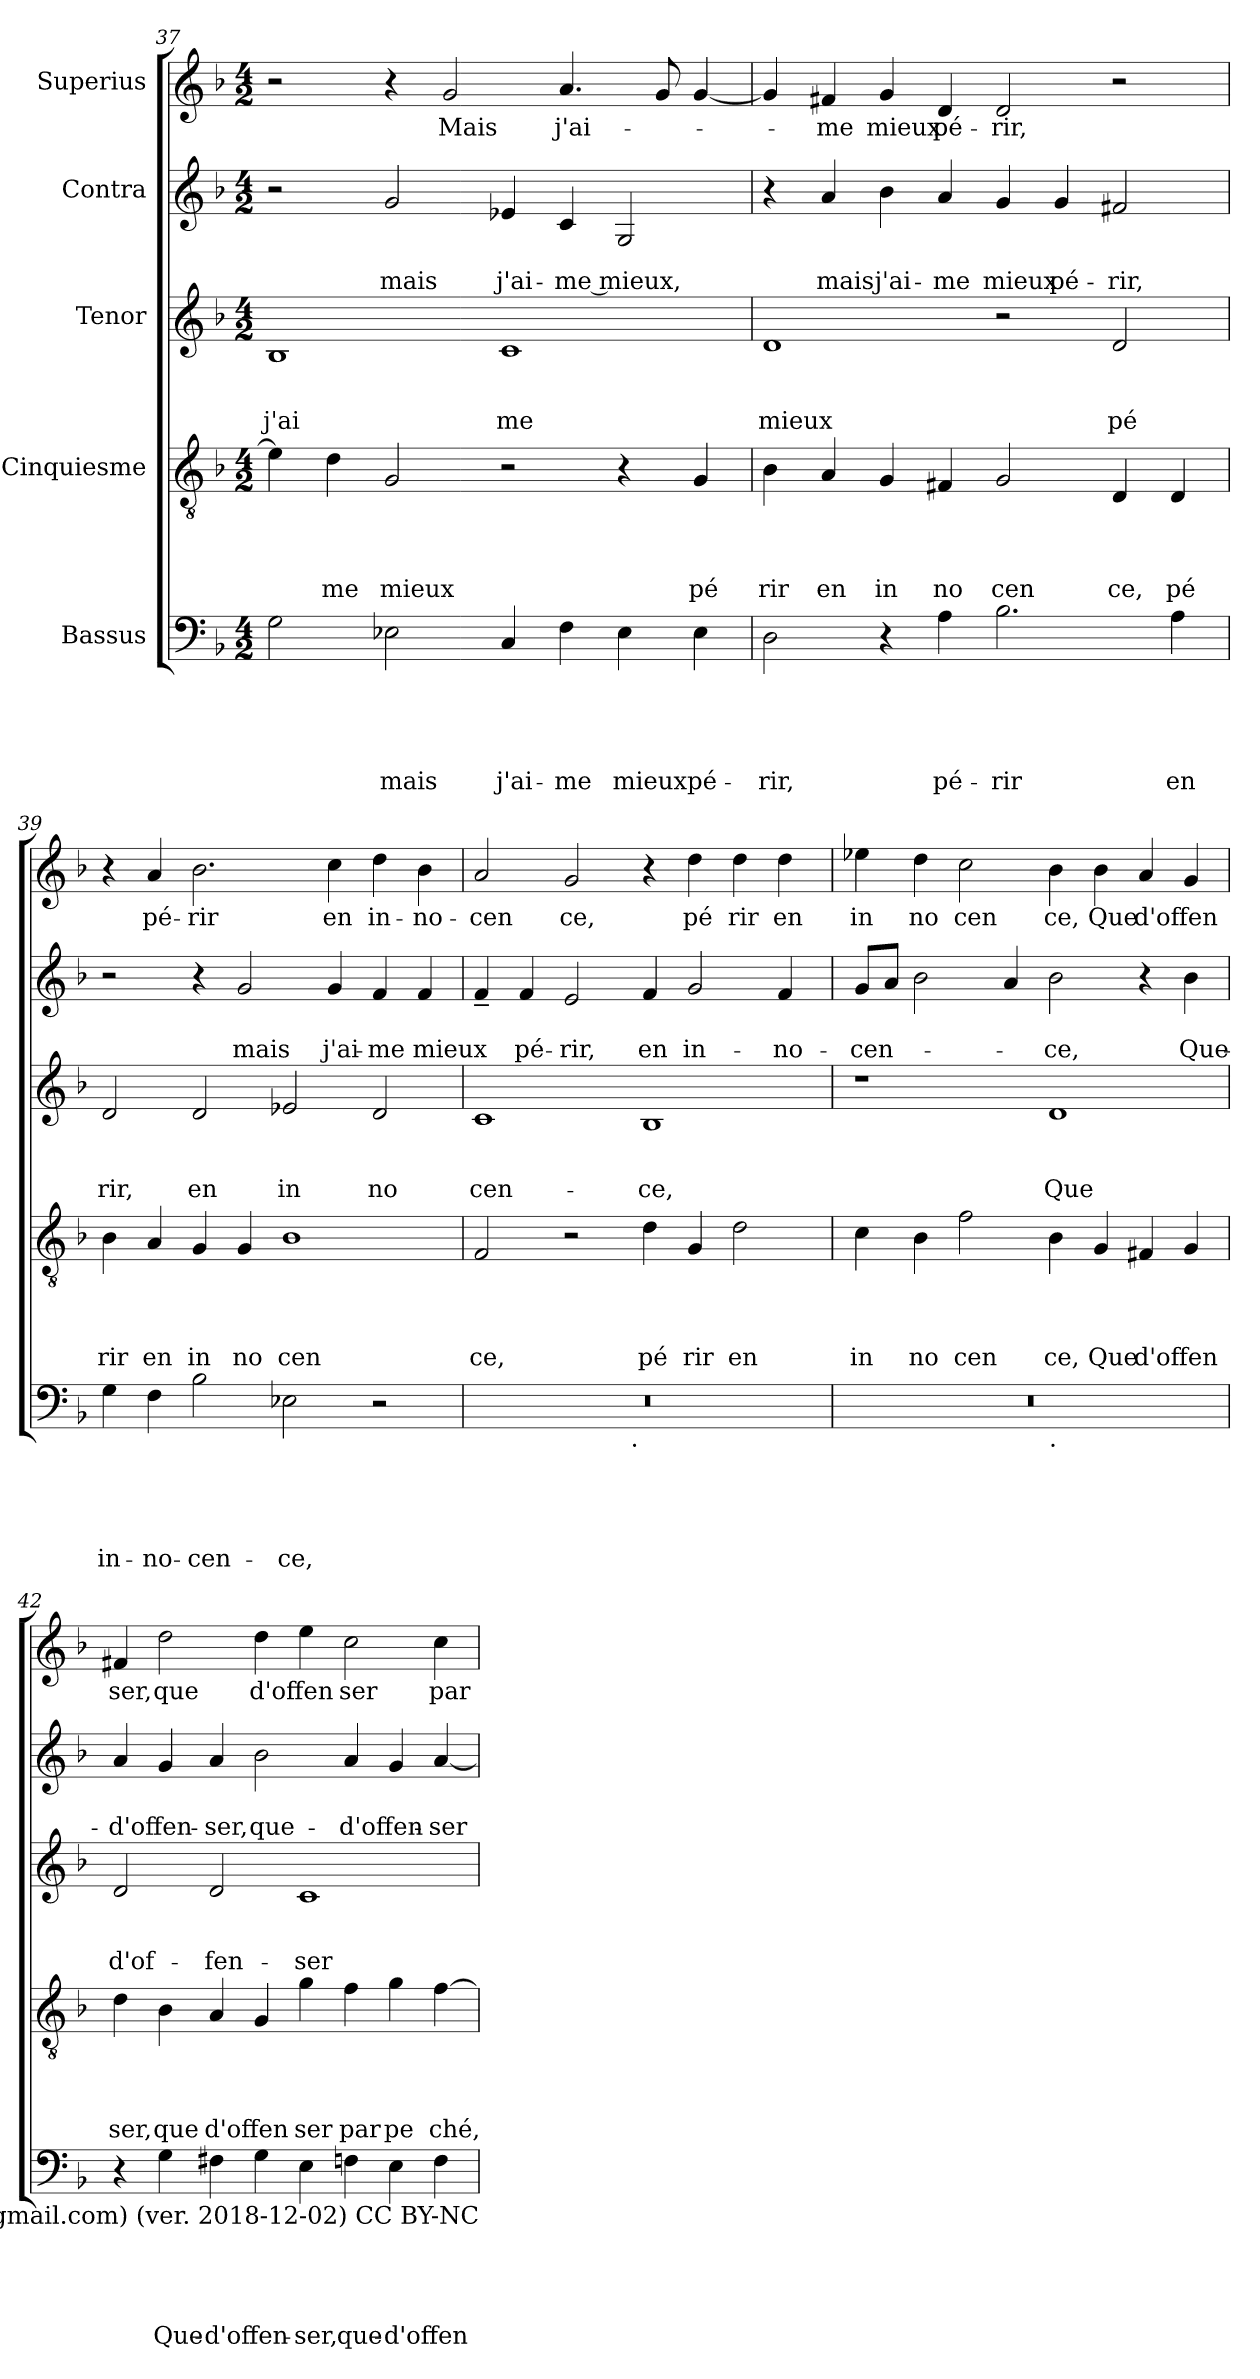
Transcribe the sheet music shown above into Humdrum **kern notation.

**kern	**text	**text	**text	**text	**text	**kern	**text	**text	**text	**text	**kern	**text	**text	**text	**kern	**text	**text	**kern	**text
*part5	*part5	*part5	*part5	*part5	*part5	*part4	*part4	*part4	*part4	*part4	*part3	*part3	*part3	*part3	*part2	*part2	*part2	*part1	*part1
*staff5	*staff5	*staff5	*staff5	*staff5	*staff5	*staff4	*staff4	*staff4	*staff4	*staff4	*staff3	*staff3	*staff3	*staff3	*staff2	*staff2	*staff2	*staff1	*staff1
*I"Bassus	*	*	*	*	*	*I"Cinquiesme	*	*	*	*	*I"Tenor	*	*	*	*I"Contra	*	*	*I"Superius	*
*clefF4	*	*	*	*	*	*clefGv2	*	*	*	*	*clefG2	*	*	*	*clefG2	*	*	*clefG2	*
*k[b-]	*	*	*	*	*	*k[b-]	*	*	*	*	*k[b-]	*	*	*	*k[b-]	*	*	*k[b-]	*
*F:	*	*	*	*	*	*F:	*	*	*	*	*F:	*	*	*	*F:	*	*	*F:	*
*M4/2	*	*	*	*	*	*M4/2	*	*	*	*	*M4/2	*	*	*	*M4/2	*	*	*M4/2	*
=37	=37	=37	=37	=37	=37	=37	=37	=37	=37	=37	=37	=37	=37	=37	=37	=37	=37	=37	=37
!	!	!	!	!	!	!	!	!	!	!	!	!	!	!LO:LY:b	!	!	!	!	!
2G\	.	.	.	.	.	4e-\]	.	.	.	.	1B-	.	.	j'ai	2r	.	.	2r	.
!	!	!	!	!	!	!	!	!	!	!LO:LY:b	!	!	!	!	!	!	!	!	!
.	.	.	.	.	.	4d\	.	.	.	me	.	.	.	.	.	.	.	.	.
!	!	!	!	!	!LO:LY:b	!	!	!	!	!LO:LY:b	!	!	!	!	!	!	!LO:LY:b	!	!
2E-X\	.	.	.	.	mais	2G/	.	.	.	mieux	.	.	.	.	2g/	.	mais	4r	.
!	!	!	!	!	!	!	!	!	!	!	!	!	!	!	!	!	!	!	!LO:LY:b
.	.	.	.	.	.	.	.	.	.	.	.	.	.	.	.	.	.	2g/	Mais
!	!	!	!	!	!LO:LY:b	!	!	!	!	!	!	!	!	!LO:LY:b	!	!	!LO:LY:b	!	!
4C/	.	.	.	.	j'ai-	2r	.	.	.	.	1c	.	.	me	4e-X/	.	j'ai-	.	.
!	!	!	!	!	!LO:LY:b	!	!	!	!	!	!	!	!	!	!	!	!LO:LY:b	!	!LO:LY:b
4F\	.	.	.	.	-me	.	.	.	.	.	.	.	.	.	4c/	.	-me mieux,	4.a/	j'ai-
!	!	!	!	!	!LO:LY:b	!	!	!	!	!	!	!	!	!	!	!	!	!	!
4E-\	.	.	.	.	mieuxpé-	4r	.	.	.	.	.	.	.	.	2G/	.	.	.	.
.	.	.	.	.	.	.	.	.	.	.	.	.	.	.	.	.	.	8g/	.
!	!	!	!	!	!	!	!	!	!	!LO:LY:b	!	!	!	!	!	!	!	!	!
4E-\	.	.	.	.	.	4G/	.	.	.	pé	.	.	.	.	.	.	.	[<4g/	.
=38	=38	=38	=38	=38	=38	=38	=38	=38	=38	=38	=38	=38	=38	=38	=38	=38	=38	=38	=38
!	!	!	!	!	!LO:LY:b	!	!	!	!	!LO:LY:b	!	!	!	!LO:LY:b	!	!	!	!	!
2D\	.	.	.	.	-rir,	4B-\	.	.	.	rir	1d	.	.	mieux	4r	.	.	4g/]	.
!	!	!	!	!	!	!	!	!	!	!LO:LY:b	!	!	!	!	!	!	!LO:LY:b	!	!LO:LY:b
.	.	.	.	.	.	4A/	.	.	.	en	.	.	.	.	4a/	.	mais	4f#/	-me
!	!	!	!	!	!	!	!	!	!	!LO:LY:b	!	!	!	!	!	!	!LO:LY:b	!	!LO:LY:b
4r	.	.	.	.	.	4G/	.	.	.	in	.	.	.	.	4b-\	.	j'ai-	4g/	mieux
!	!	!	!	!	!LO:LY:b	!	!	!	!	!LO:LY:b	!	!	!	!	!	!	!LO:LY:b	!	!LO:LY:b
4A\	.	.	.	.	pé-	4F#X/	.	.	.	no	.	.	.	.	4a/	.	-me	4d/	pé-
!	!	!	!	!	!LO:LY:b	!	!	!	!	!LO:LY:b	!	!	!	!	!	!	!LO:LY:b	!	!LO:LY:b
2.B-\	.	.	.	.	-rir	2G/	.	.	.	cen	2r	.	.	.	4g/	.	mieux	2d/	-rir,
!	!	!	!	!	!	!	!	!	!	!	!	!	!	!	!	!	!LO:LY:b	!	!
.	.	.	.	.	.	.	.	.	.	.	.	.	.	.	4g/	.	pé-	.	.
!	!	!	!	!	!	!	!	!	!	!LO:LY:b	!	!	!	!LO:LY:b	!	!	!LO:LY:b	!	!
.	.	.	.	.	.	4D/	.	.	.	ce,	2d/	.	.	pé	2f#X/	.	-rir,	2r	.
!	!	!	!	!	!LO:LY:b	!	!	!	!	!LO:LY:b	!	!	!	!	!	!	!	!	!
4A\	.	.	.	.	en	4D/	.	.	.	pé	.	.	.	.	.	.	.	.	.
=39	=39	=39	=39	=39	=39	=39	=39	=39	=39	=39	=39	=39	=39	=39	=39	=39	=39	=39	=39
!	!	!	!	!	!LO:LY:b	!	!	!	!	!LO:LY:b	!	!	!	!LO:LY:b	!	!	!	!	!
4G\	.	.	.	.	in-	4B-\	.	.	.	rir	2d/	.	.	rir,	2r	.	.	4r	.
!	!	!	!	!	!LO:LY:b	!	!	!	!	!LO:LY:b	!	!	!	!	!	!	!	!	!LO:LY:b
4F\	.	.	.	.	-no-	4A/	.	.	.	en	.	.	.	.	.	.	.	4a/	pé-
!	!	!	!	!	!LO:LY:b	!	!	!	!	!LO:LY:b	!	!	!	!LO:LY:b	!	!	!	!	!LO:LY:b
2B-\	.	.	.	.	-cen-	4G/	.	.	.	in	2d/	.	.	en	4r	.	.	2.b-\	-rir
!	!	!	!	!	!	!	!	!	!	!LO:LY:b	!	!	!	!	!	!	!LO:LY:b	!	!
.	.	.	.	.	.	4G/	.	.	.	no	.	.	.	.	2g/	.	mais	.	.
!	!	!	!	!	!LO:LY:b	!	!	!	!	!LO:LY:b	!	!	!	!LO:LY:b	!	!	!	!	!
2E-X\	.	.	.	.	-ce,	1B-	.	.	.	cen	2e-X/	.	.	in	.	.	.	.	.
!	!	!	!	!	!	!	!	!	!	!	!	!	!	!	!	!	!LO:LY:b	!	!LO:LY:b
.	.	.	.	.	.	.	.	.	.	.	.	.	.	.	4g/	.	j'ai-	4cc\	en
!	!	!	!	!	!	!	!	!	!	!	!	!	!	!LO:LY:b	!	!	!LO:LY:b	!	!LO:LY:b
2r	.	.	.	.	.	.	.	.	.	.	2d/	.	.	no	4f/	.	-me	4dd\	in-
!	!	!	!	!	!	!	!	!	!	!	!	!	!	!	!	!	!LO:LY:b	!	!LO:LY:b
.	.	.	.	.	.	.	.	.	.	.	.	.	.	.	4f/	.	mieux	4b-\	-no-
!!LO:LB:g=z
=40	=40	=40	=40	=40	=40	=40	=40	=40	=40	=40	=40	=40	=40	=40	=40	=40	=40	=40	=40
!	!	!	!	!	!	!	!	!	!	!LO:LY:b	!	!	!	!LO:LY:b	!	!	!	!	!LO:LY:b
*^	*	*	*	*	*	*	*	*	*	*	*	*	*	*	*	*	*	*	*
0r	2ryy	.	.	.	.	.	2F/	.	.	.	ce,	1c	.	.	cen-	4f~</	.	.	2a/	-cen
!	!	!	!	!	!	!	!	!	!	!	!	!	!	!	!	!	!	!LO:LY:b	!	!
.	.	.	.	.	.	.	.	.	.	.	.	.	.	.	.	4f/	.	pé-	.	.
!	!	!	!	!	!	!	!	!	!	!	!	!	!	!	!	!	!	!LO:LY:b	!	!LO:LY:b
.	4...ryy	.	.	.	.	.	2r	.	.	.	.	.	.	.	.	2e/	.	-rir,	2g/	ce,
!	!LO:TX:b:t=.	!	!	!	!	!	!	!	!	!	!	!	!	!	!	!	!	!	!	!
.	1ryy	.	.	.	.	.	.	.	.	.	.	.	.	.	.	.	.	.	.	.
!	!	!	!	!	!	!	!	!	!	!	!LO:LY:b	!	!	!	!LO:LY:b	!	!	!LO:LY:b	!	!
.	.	.	.	.	.	.	4d\	.	.	.	pé	1B-	.	.	-ce,	4f/	.	en	4r	.
!	!	!	!	!	!	!	!	!	!	!	!LO:LY:b	!	!	!	!	!	!	!LO:LY:b	!	!LO:LY:b
.	.	.	.	.	.	.	4G/	.	.	.	rir	.	.	.	.	2g/	.	in-	4dd\	pé
!	!	!	!	!	!	!	!	!	!	!	!LO:LY:b	!	!	!	!	!	!	!	!	!LO:LY:b
.	.	.	.	.	.	.	2d\	.	.	.	en	.	.	.	.	.	.	.	4dd\	rir
!	!	!	!	!	!	!	!	!	!	!	!	!	!	!	!	!	!	!LO:LY:b	!	!LO:LY:b
.	.	.	.	.	.	.	.	.	.	.	.	.	.	.	.	4f/	.	-no-	4dd\	en
.	32ryy	.	.	.	.	.	.	.	.	.	.	.	.	.	.	.	.	.	.	.
=41	=41	=41	=41	=41	=41	=41	=41	=41	=41	=41	=41	=41	=41	=41	=41	=41	=41	=41	=41	=41
!	!	!	!	!	!	!	!	!	!	!	!LO:LY:b	!	!	!	!	!	!	!LO:LY:b	!	!LO:LY:b
0r	1ryy	.	.	.	.	.	4c\	.	.	.	in	1r	.	.	.	8g/L	.	-cen-	4ee-X\	in
.	.	.	.	.	.	.	.	.	.	.	.	.	.	.	.	8a/J	.	.	.	.
!	!	!	!	!	!	!	!	!	!	!	!LO:LY:b	!	!	!	!	!	!	!	!	!LO:LY:b
.	.	.	.	.	.	.	4B-\	.	.	.	no	.	.	.	.	2b-\	.	.	4dd\	no
!	!	!	!	!	!	!	!	!	!	!	!LO:LY:b	!	!	!	!	!	!	!	!	!LO:LY:b
.	.	.	.	.	.	.	2f\	.	.	.	cen	.	.	.	.	.	.	.	2cc\	cen
.	.	.	.	.	.	.	.	.	.	.	.	.	.	.	.	4a/	.	.	.	.
!	!LO:TX:b:t=.	!	!	!	!	!	!	!	!	!	!	!	!	!	!	!	!	!	!	!
!	!	!	!	!	!	!	!	!	!	!	!LO:LY:b	!	!	!	!LO:LY:b	!	!	!LO:LY:b	!	!LO:LY:b
.	1ryy	.	.	.	.	.	4B-\	.	.	.	ce,	1d	.	.	Que	2b-\	.	-ce,	4b-\	ce,
!	!	!	!	!	!	!	!	!	!	!	!LO:LY:b	!	!	!	!	!	!	!	!	!LO:LY:b
.	.	.	.	.	.	.	4G/	.	.	.	Que	.	.	.	.	.	.	.	4b-\	Que
!	!	!	!	!	!	!	!	!	!	!	!LO:LY:b	!	!	!	!	!	!	!	!	!LO:LY:b
.	.	.	.	.	.	.	4F#X/	.	.	.	d'of	.	.	.	.	4r	.	.	4a/	d'of
!	!	!	!	!	!	!	!	!	!	!	!LO:LY:b	!	!	!	!	!	!	!LO:LY:b	!	!LO:LY:b
.	.	.	.	.	.	.	4G/	.	.	.	fen	.	.	.	.	4b-\	.	Que-	4g/	fen
=42	=42	=42	=42	=42	=42	=42	=42	=42	=42	=42	=42	=42	=42	=42	=42	=42	=42	=42	=42	=42
!	!	!	!	!	!	!	!	!	!	!	!LO:LY:b	!	!	!	!LO:LY:b	!	!	!LO:LY:b	!	!LO:LY:b
*v	*v	*	*	*	*	*	*	*	*	*	*	*	*	*	*	*	*	*	*	*
4r	.	.	.	.	.	4d\	.	.	.	ser,	2d/	.	.	d'of-	4a/	.	-d'of	4f#X/	ser,
!	!	!	!	!	!LO:LY:b	!	!	!	!	!LO:LY:b	!	!	!	!	!	!	!LO:LY:b	!	!LO:LY:b
4G\	.	.	.	.	Que-	4B-\	.	.	.	que	.	.	.	.	4g/	.	fen-	2dd\	que
!	!	!	!	!	!LO:LY:b	!	!	!	!	!LO:LY:b	!	!	!	!LO:LY:b	!	!	!LO:LY:b	!	!
4F#X\	.	.	.	.	-d'of	4A/	.	.	.	d'offen	2d/	.	.	-fen-	4a/	.	-ser,	.	.
!	!	!	!	!	!LO:LY:b	!	!	!	!	!	!	!	!	!	!	!	!LO:LY:b	!	!LO:LY:b
4G\	.	.	.	.	fen-	4G/	.	.	.	.	.	.	.	.	2b-\	.	que-	4dd\	d'offen
!	!	!	!	!	!LO:LY:b	!	!	!	!	!LO:LY:b	!	!	!	!LO:LY:b	!	!	!	!	!
4E\	.	.	.	.	-ser,	4g\	.	.	.	ser	1c	.	.	-ser	.	.	.	4ee\	.
!	!	!	!	!	!LO:LY:b	!	!	!	!	!LO:LY:b	!	!	!	!	!	!	!LO:LY:b	!	!LO:LY:b
4Fn\	.	.	.	.	que-	4f\	.	.	.	par	.	.	.	.	4a/	.	-d'offen-	2cc\	ser
!	!	!	!	!	!LO:LY:b	!	!	!	!	!LO:LY:b	!	!	!	!	!	!	!	!	!
4E\	.	.	.	.	-d'offen-	4g\	.	.	.	pe	.	.	.	.	4g/	.	.	.	.
!	!	!	!	!	!	!	!	!	!	!LO:LY:b	!	!	!	!	!	!	!LO:LY:b	!	!LO:LY:b
4F\	.	.	.	.	.	[>4f\	.	.	.	ché,	.	.	.	.	[<4a/	.	-ser	4cc\	par
!LO:TX:b:t=Typeset by Allen Garvin (aurvondel@gmail.com) (ver. 2018-12-02) CC BY-NC	!	!	!	!	!	!	!	!	!	!	!	!	!	!	!	!	!	!	!
=	=	=	=	=	=	=	=	=	=	=	=	=	=	=	=	=	=	=	=
*-	*-	*-	*-	*-	*-	*-	*-	*-	*-	*-	*-	*-	*-	*-	*-	*-	*-	*-	*-
